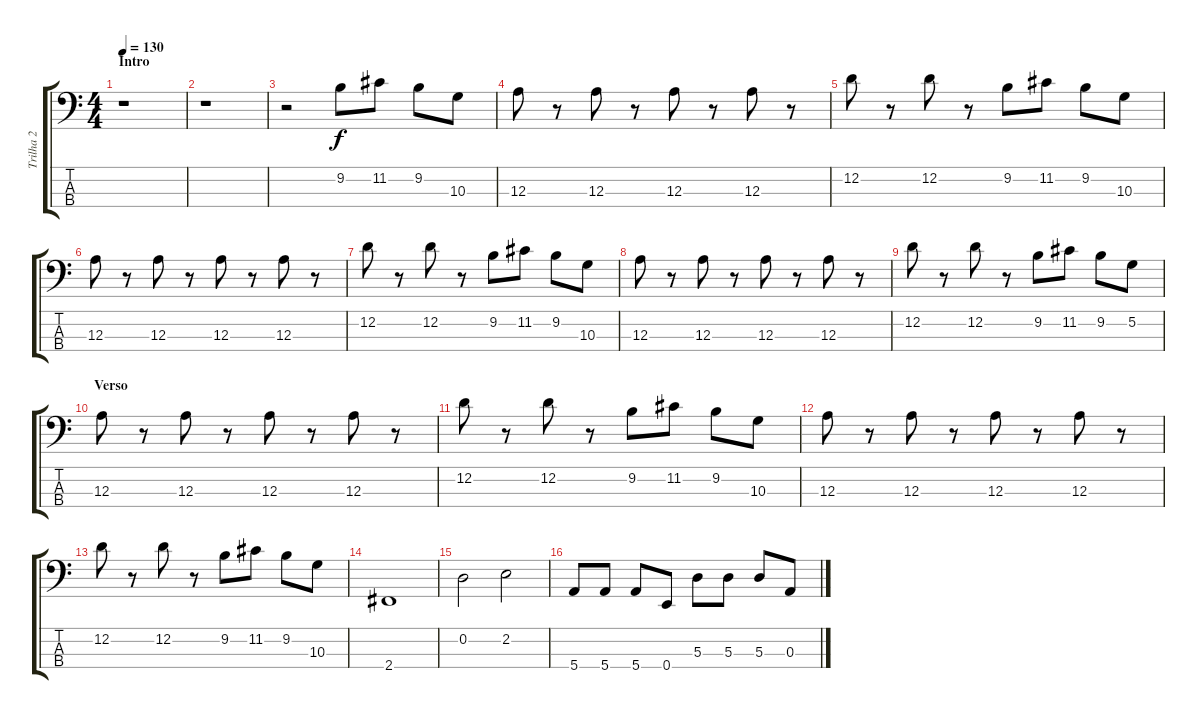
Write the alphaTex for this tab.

\track ("Trilha 2" "Trilha 2") {instrument electricbasspick}
\staff {score tabs}
\tuning (G2 D2 A1 E1) {hide}
\ts (4 4)
\section ("" "Intro")
\tempo 130
\clef f4
\ks c
r.1{dy f instrument electricbasspick} |
r.1 |
r.2 9.2.8 11.2.8 9.2.8 10.3.8 |
12.3.8 r.8 12.3.8 r.8 12.3.8 r.8 12.3.8 r.8 |
12.2.8 r.8 12.2.8 r.8 9.2.8 11.2.8 9.2.8 10.3.8 |
12.3.8 r.8 12.3.8 r.8 12.3.8 r.8 12.3.8 r.8 |
12.2.8 r.8 12.2.8 r.8 9.2.8 11.2.8 9.2.8 10.3.8 |
12.3.8 r.8 12.3.8 r.8 12.3.8 r.8 12.3.8 r.8 |
12.2.8 r.8 12.2.8 r.8 9.2.8 11.2.8 9.2.8 5.2.8 |
\section ("" "Verso")
12.3.8 r.8 12.3.8 r.8 12.3.8 r.8 12.3.8 r.8 |
12.2.8 r.8 12.2.8 r.8 9.2.8 11.2.8 9.2.8 10.3.8 |
12.3.8 r.8 12.3.8 r.8 12.3.8 r.8 12.3.8 r.8 |
12.2.8 r.8 12.2.8 r.8 9.2.8 11.2.8 9.2.8 10.3.8 |
2.4.1 |
0.2.2 2.2.2 |
5.4.8 5.4.8 5.4.8 0.4.8 5.3.8 5.3.8 5.3.8 0.3.8
